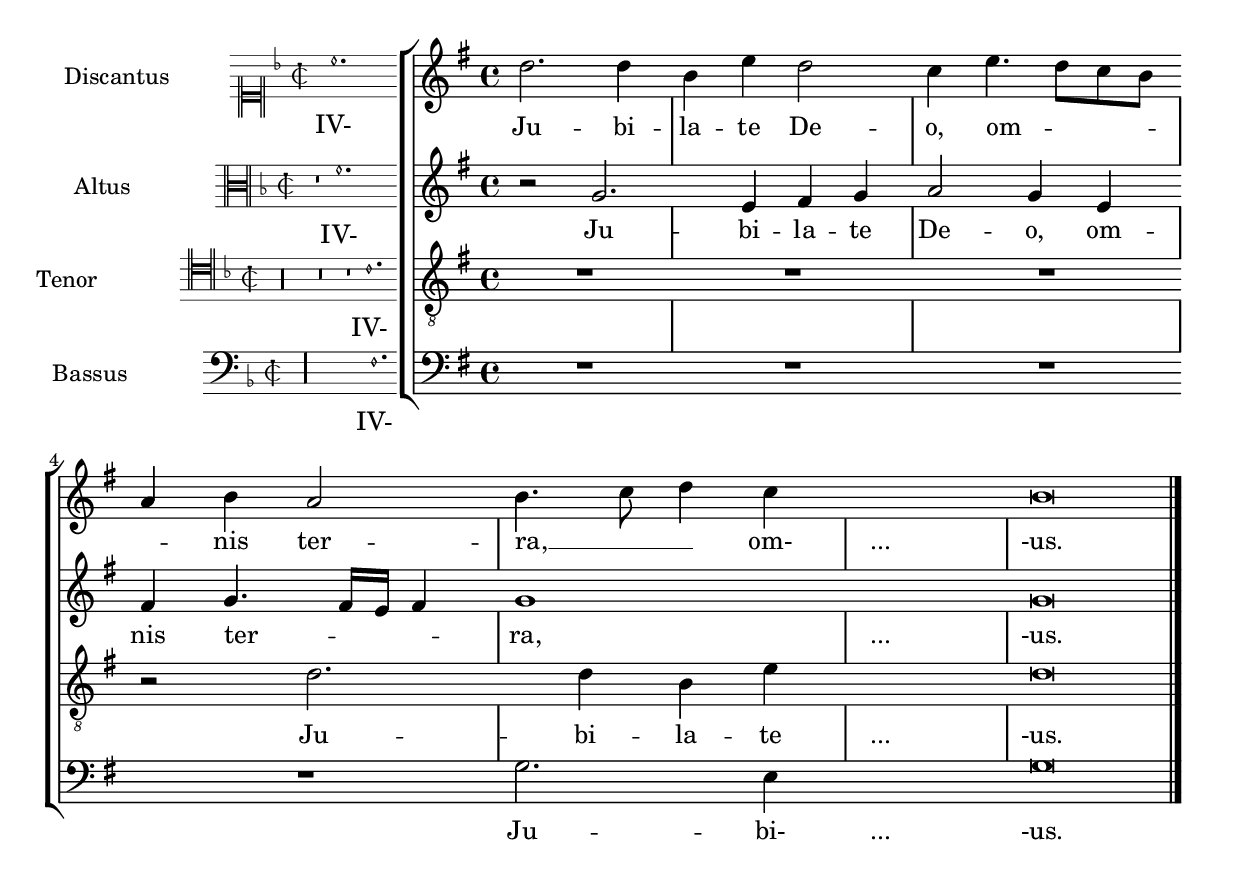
% Do not edit this file; it is automatically
% generated from Documentation/snippets/new
% This file is in the public domain.
%% Note: this file works from version 2.13.36
\version "2.13.36"

\header {
%% Translation of GIT committish: fa19277d20f8ab0397c560eb0e7b814bd804ecec
  texidoces = "
Los «incipit» se pueden escribir utilizando el grob del nombre del
instruemento, pero manteniendo independientes las definiciones del
nombre del instrumento y del incipit."

 doctitlees = "Incipit"

  lsrtags = "staff-notation, ancient-notation"
  texidoc = "
Incipits can be added using the instrument name grob, but keeping
separate the instrument name definition and the incipit definition.
"
  doctitle = "Incipit"
} % begin verbatim


incipit =
#(define-music-function (parser location incipit-music) (ly:music?)
  #{
    \once \override Staff.InstrumentName #'self-alignment-X = #RIGHT
    \once \override Staff.InstrumentName #'self-alignment-Y = #UP
    \once \override Staff.InstrumentName #'Y-offset =
      #(lambda (grob)
         (+ 4 (system-start-text::calc-y-offset grob)))
    \once \override Staff.InstrumentName #'padding = #0.3
    \once \override Staff.InstrumentName #'stencil =
      #(lambda (grob)
         (let* ((instrument-name (ly:grob-property grob 'long-text))
                (layout (ly:output-def-clone (ly:grob-layout grob)))
                (music (make-sequential-music
                        (list (context-spec-music
                               (make-sequential-music
                                (list (make-property-set
                                       'instrumentName instrument-name)
                                      (make-grob-property-set
                                       'VerticalAxisGroup
                                       'Y-extent '(-4 . 4))))
                               'MensuralStaff)
                              $incipit-music)))
                (score (ly:make-score music))
                (mm (ly:output-def-lookup layout 'mm))
                (indent (ly:output-def-lookup layout 'indent))
                (width (ly:output-def-lookup layout 'incipit-width))
                (incipit-width (if (number? width)
                                   (* width mm)
                                   (* indent 0.5))))

           (ly:output-def-set-variable! layout 'indent (- indent
                                                          incipit-width))
           (ly:output-def-set-variable! layout 'line-width indent)
           (ly:output-def-set-variable! layout 'ragged-right #f)
           (ly:output-def-set-variable! layout 'ragged-last #f)
           (ly:output-def-set-variable! layout 'system-count 1)
           (ly:score-add-output-def! score layout)
           (ly:grob-set-property! grob 'long-text
                                  (markup #:score score))
           (system-start-text::print grob)))
  #})

%%%%%%%%%%%%%%%%%%%%%%%%%

global = {
  \set Score.skipBars = ##t
  \key g \major
  \time 4/4

  % the actual music
  \skip 1*8

  % let finis bar go through all staves
  \override Staff.BarLine #'transparent = ##f

  % finis bar
  \bar "|."
}

discantusIncipit = <<
  \new MensuralVoice = "discantusIncipit" <<
    \repeat unfold 9 { s1 \noBreak }
    {
      \clef "neomensural-c1"
      \key f \major
      \time 2/2
      c''1.
    }
  >>
  \new Lyrics \lyricsto discantusIncipit { IV- }
>>

discantusNotes = {
  \transpose c' c'' {
    \clef "treble"
    d'2. d'4 |
    b e' d'2 |
    c'4 e'4.( d'8 c' b |
    a4) b a2 |
    b4.( c'8 d'4) c'4 |
    \once \override NoteHead #'transparent = ##t
    c'1 |
    b\breve |
  }
}

discantusLyrics = \lyricmode {
  Ju -- bi -- |
  la -- te De -- |
  o, om --
  nis ter -- |
  ra, __ om- |
  "..." |
  -us. |
}

altusIncipit = <<
  \new MensuralVoice = "altusIncipit" <<
    \repeat unfold 9 { s1 \noBreak }
    {
      \clef "neomensural-c3"
      \key f \major
      \time 2/2
      r1 f'1.
    }
  >>
  \new Lyrics \lyricsto altusIncipit { IV- }
>>

altusNotes = {
  \transpose c' c'' {
    \clef "treble"
    % two measures
    r2 g2. e4 fis g |
    a2 g4 e |
    fis g4.( fis16 e fis4) |
    g1 |
    \once \override NoteHead #'transparent = ##t
    g1 |
    g\breve |
  }
}

altusLyrics = \lyricmode {
  % two measures
  Ju -- bi -- la -- te |
  De -- o, om -- |
  nis ter -- ra, |
  "..." |
  -us. |
}

tenorIncipit = <<
  \new MensuralVoice = "tenorIncipit" <<
    \repeat unfold 9 { s1 \noBreak }
    {
      \clef "neomensural-c4"
      \key f \major
      \time 2/2
      r\longa
      r\breve
      r1 c'1.
    }
  >>
  \new Lyrics \lyricsto tenorIncipit { IV- }
>>

tenorNotes = {
  \transpose c' c' {
    \clef "treble_8"
    R1 |
    R1 |
    R1 |
    % two measures
    r2 d'2. d'4 b e' |
    \once \override NoteHead #'transparent = ##t
    e'1 |
    d'\breve |
  }
}

tenorLyrics = \lyricmode {
  % two measures
  Ju -- bi -- la -- te |
  "..." |
  -us.
}

bassusIncipit = <<
  \new MensuralVoice = "bassusIncipit" <<
    \repeat unfold 9 { s1 \noBreak }
    {
      \clef "bass"
      \key f \major
      \time 2/2
      %% incipit
      r\maxima
      f1.
    }
  >>
  \new Lyrics \lyricsto bassusIncipit { IV- }
>>

bassusNotes = {
  \transpose c' c' {
    \clef "bass"
    R1 |
    R1 |
    R1 |
    R1 |
    g2. e4 |
    \once \override NoteHead #'transparent = ##t
    e1 |
    g\breve |
  }
}

bassusLyrics = \lyricmode {
  Ju -- bi- |
  "..." |
  -us.
}

\score {
  <<
    \new StaffGroup = choirStaff <<
      \new Voice = "discantusNotes" <<
        \global
        \set Staff.instrumentName = #"Discantus"
        \incipit \discantusIncipit
        \discantusNotes
      >>
      \new Lyrics = "discantusLyrics" \lyricsto discantusNotes { \discantusLyrics }
      \new Voice = "altusNotes" <<
        \global
        \set Staff.instrumentName = #"Altus"
        \incipit \altusIncipit
        \altusNotes
      >>
      \new Lyrics = "altusLyrics" \lyricsto altusNotes { \altusLyrics }
      \new Voice = "tenorNotes" <<
        \global
        \set Staff.instrumentName = #"Tenor"
        \incipit \tenorIncipit
        \tenorNotes
      >>
      \new Lyrics = "tenorLyrics" \lyricsto tenorNotes { \tenorLyrics }
      \new Voice = "bassusNotes" <<
        \global
        \set Staff.instrumentName = #"Bassus"
        \incipit \bassusIncipit
        \bassusNotes
      >>
      \new Lyrics = "bassusLyrics" \lyricsto bassusNotes { \bassusLyrics }
    >>
  >>
  \layout {
    \context {
      \Score
      %% no bar lines in staves or lyrics
      \override BarLine #'transparent = ##t
    }
    %% the next two instructions keep the lyrics between the bar lines
    \context {
      \Lyrics
      \consists "Bar_engraver"
      \consists "Separating_line_group_engraver"
    }
    \context {
      \Voice
      %% no slurs
      \override Slur #'transparent = ##t
      %% Comment in the below "\remove" command to allow line
      %% breaking also at those bar lines where a note overlaps
      %% into the next measure.  The command is commented out in this
      %% short example score, but especially for large scores, you
      %% will typically yield better line breaking and thus improve
      %% overall spacing if you comment in the following command.
      %%\remove "Forbid_line_break_engraver"
    }
    indent = 6\cm
    incipit-width = 4\cm
  }
}
